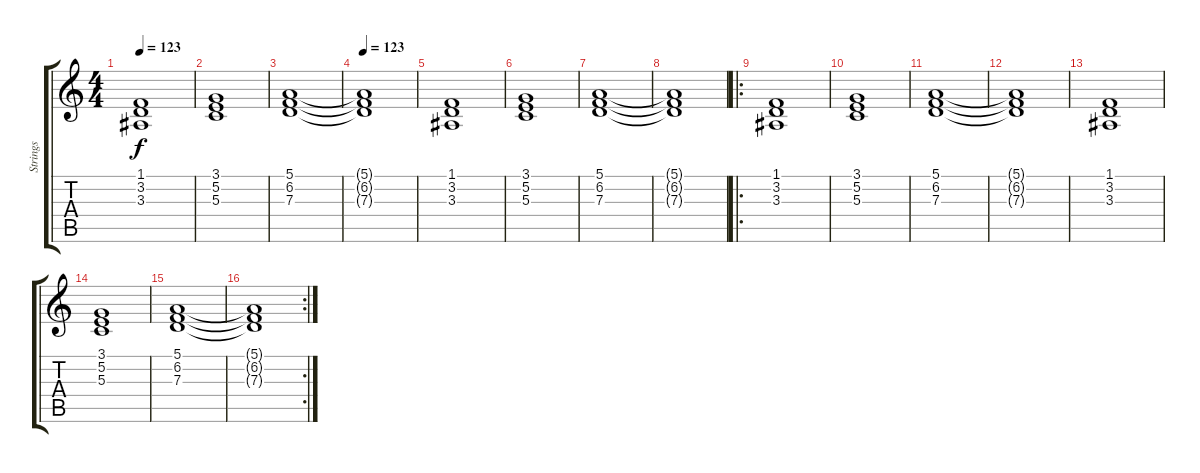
\track ("Strings" "Strings") {instrument stringensemble1}
\staff {score tabs}
\tuning (E4 B3 G3 D3 A2 E2) {hide}
\ts (4 4)
\tempo 123
\clef g2
\ks c
(1.1 3.2 3.3).1{dy f volume 10} |
(3.1 5.2 5.3).1 |
(5.1 6.2 7.3).1 |
\tempo 123
(5.1{t} 6.2{t} 7.3{t}).1 |
(1.1 3.2 3.3).1 |
(3.1 5.2 5.3).1 |
(5.1 6.2 7.3).1 |
(5.1{t} 6.2{t} 7.3{t}).1 |
\ro
(1.1 3.2 3.3).1{volume 10} |
(3.1 5.2 5.3).1 |
(5.1 6.2 7.3).1 |
(5.1{t} 6.2{t} 7.3{t}).1 |
(1.1 3.2 3.3).1 |
(3.1 5.2 5.3).1 |
(5.1 6.2 7.3).1 |
\rc 2
(5.1{t} 6.2{t} 7.3{t}).1
